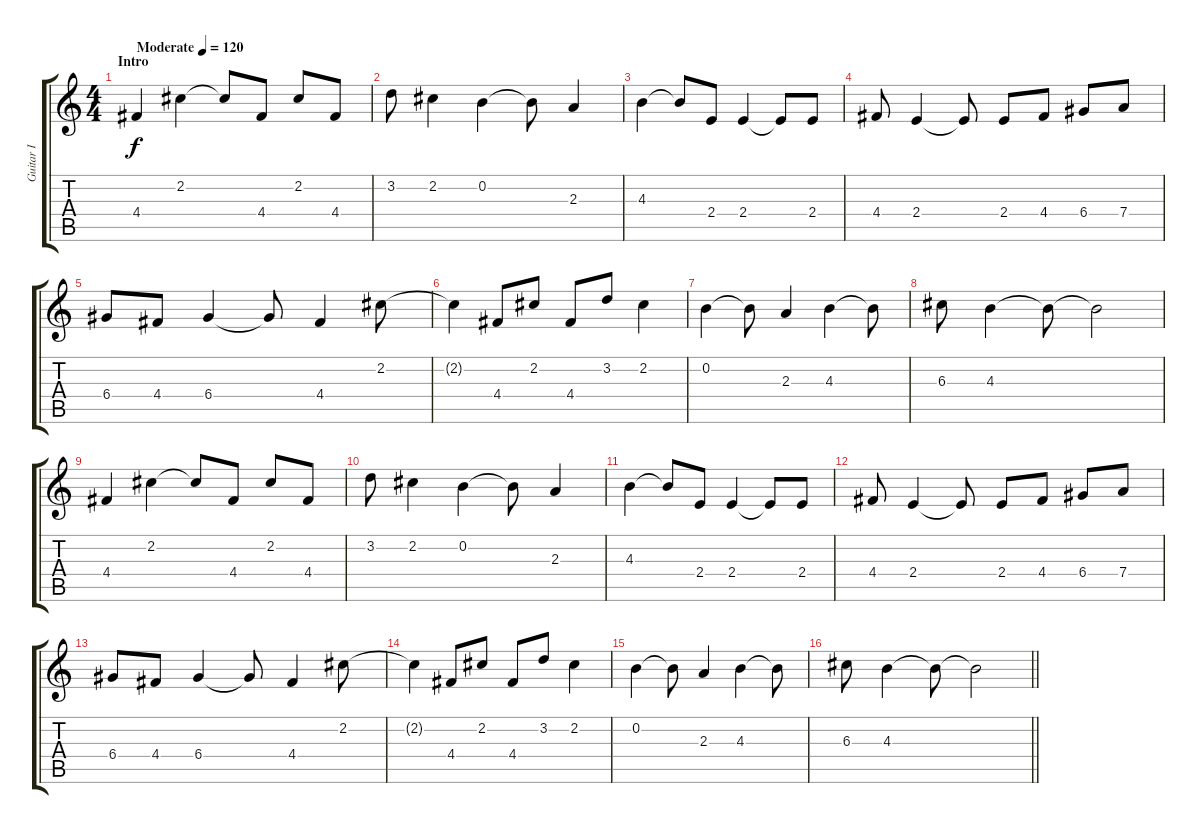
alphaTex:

\track ("Guitar I" "Guitar I") {instrument distortionguitar}
\staff {score tabs}
\tuning (E4 B3 G3 D3 A2 E2) {hide}
\ts (4 4)
\section ("" "Intro")
\tempo (120 "Moderate")
\clef g2
\ks c
4.4.4{dy f instrument distortionguitar} 2.2.4 2.2{t}.8 4.4.8 2.2.8 4.4.8 |
3.2.8 2.2.4 0.2.4 0.2{t}.8 2.3.4 |
4.3.4 4.3{t}.8 2.4.8 2.4.4 2.4{t}.8 2.4.8 |
4.4.8 2.4.4 2.4{t}.8 2.4.8 4.4.8 6.4.8 7.4.8 |
6.4.8 4.4.8 6.4.4 6.4{t}.8 4.4.4 2.2.8 |
2.2{t}.4 4.4.8 2.2.8 4.4.8 3.2.8 2.2.4 |
0.2.4 0.2{t}.8 2.3.4 4.3.4 4.3{t}.8 |
6.3.8 4.3.4 4.3{t}.8 4.3{t}.2 |
4.4.4 2.2.4 2.2{t}.8 4.4.8 2.2.8 4.4.8 |
3.2.8 2.2.4 0.2.4 0.2{t}.8 2.3.4 |
4.3.4 4.3{t}.8 2.4.8 2.4.4 2.4{t}.8 2.4.8 |
4.4.8 2.4.4 2.4{t}.8 2.4.8 4.4.8 6.4.8 7.4.8 |
6.4.8 4.4.8 6.4.4 6.4{t}.8 4.4.4 2.2.8 |
2.2{t}.4 4.4.8 2.2.8 4.4.8 3.2.8 2.2.4 |
0.2.4 0.2{t}.8 2.3.4 4.3.4 4.3{t}.8 |
\barLineRight lightlight
6.3.8 4.3.4 4.3{t}.8 4.3{t}.2
